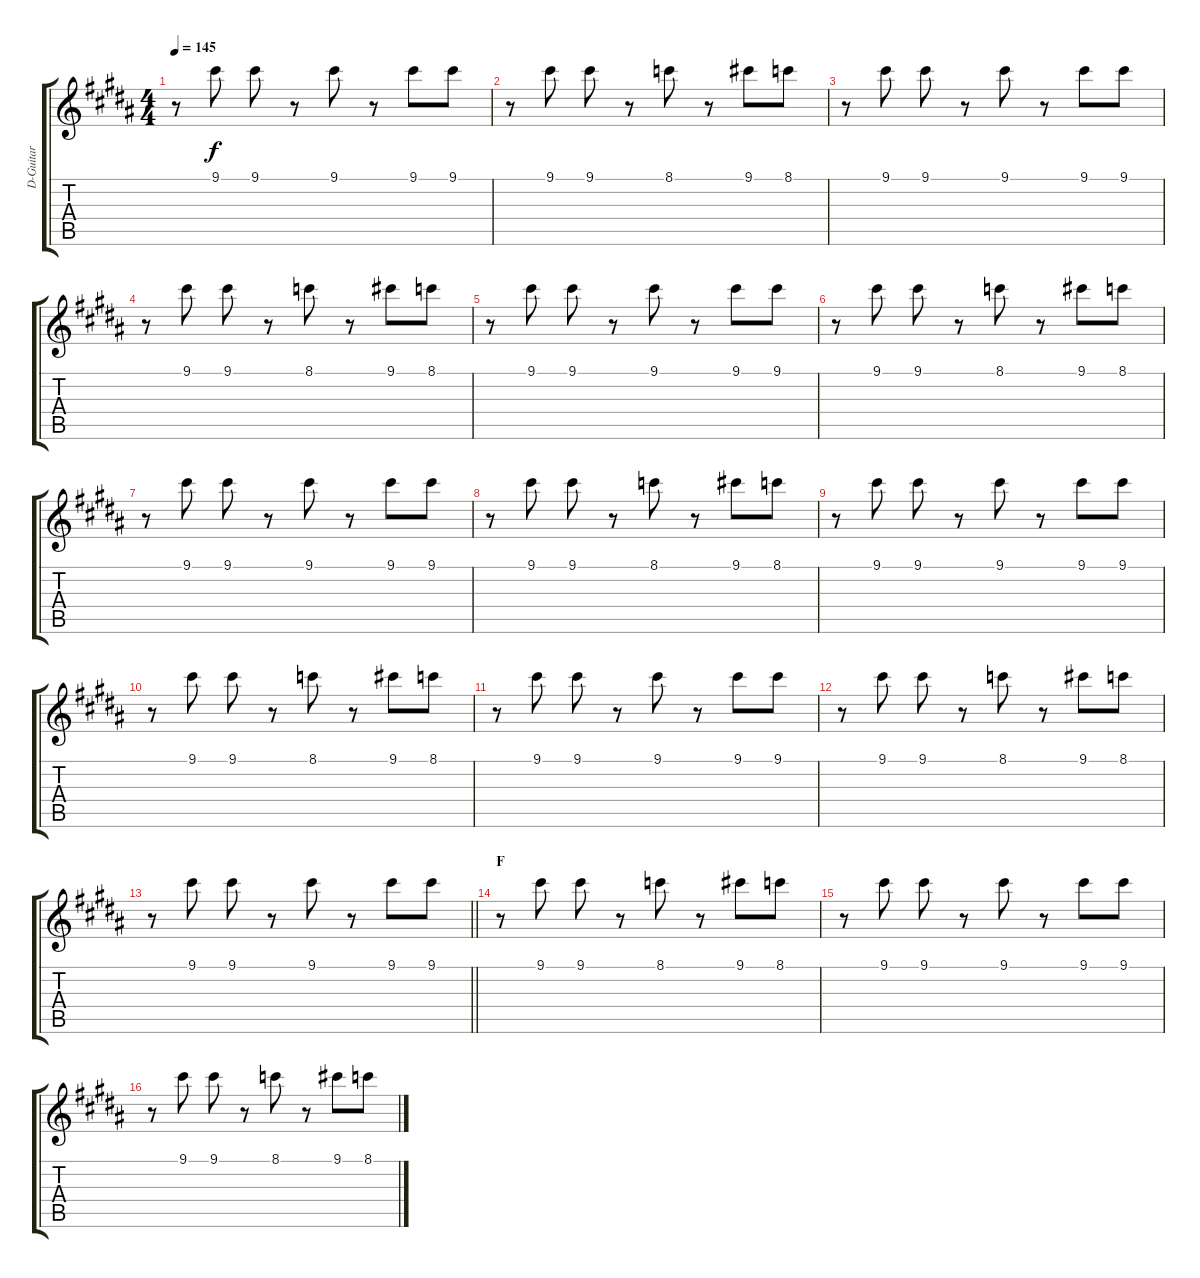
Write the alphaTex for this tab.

\track ("D-Guitar" "D-Guitar") {instrument distortionguitar}
\staff {score tabs}
\tuning (E4 B3 G3 D3 A2 E2) {hide}
\ts (4 4)
\tempo 145
\clef g2
\ks b
r.8{dy f} 9.1.8 9.1.8 r.8 9.1.8 r.8 9.1.8 9.1.8 |
r.8 9.1.8 9.1.8 r.8 8.1.8 r.8 9.1.8 8.1.8 |
r.8 9.1.8 9.1.8 r.8 9.1.8 r.8 9.1.8 9.1.8 |
r.8 9.1.8 9.1.8 r.8 8.1.8 r.8 9.1.8 8.1.8 |
r.8 9.1.8 9.1.8 r.8 9.1.8 r.8 9.1.8 9.1.8 |
r.8 9.1.8 9.1.8 r.8 8.1.8 r.8 9.1.8 8.1.8 |
r.8 9.1.8 9.1.8 r.8 9.1.8 r.8 9.1.8 9.1.8 |
r.8 9.1.8 9.1.8 r.8 8.1.8 r.8 9.1.8 8.1.8 |
r.8 9.1.8 9.1.8 r.8 9.1.8 r.8 9.1.8 9.1.8 |
r.8 9.1.8 9.1.8 r.8 8.1.8 r.8 9.1.8 8.1.8 |
r.8 9.1.8 9.1.8 r.8 9.1.8 r.8 9.1.8 9.1.8 |
r.8 9.1.8 9.1.8 r.8 8.1.8 r.8 9.1.8 8.1.8 |
\barLineRight lightlight
r.8 9.1.8 9.1.8 r.8 9.1.8 r.8 9.1.8 9.1.8 |
\section ("" "F")
r.8 9.1.8 9.1.8 r.8 8.1.8 r.8 9.1.8 8.1.8 |
r.8 9.1.8 9.1.8 r.8 9.1.8 r.8 9.1.8 9.1.8 |
r.8 9.1.8 9.1.8 r.8 8.1.8 r.8 9.1.8 8.1.8
